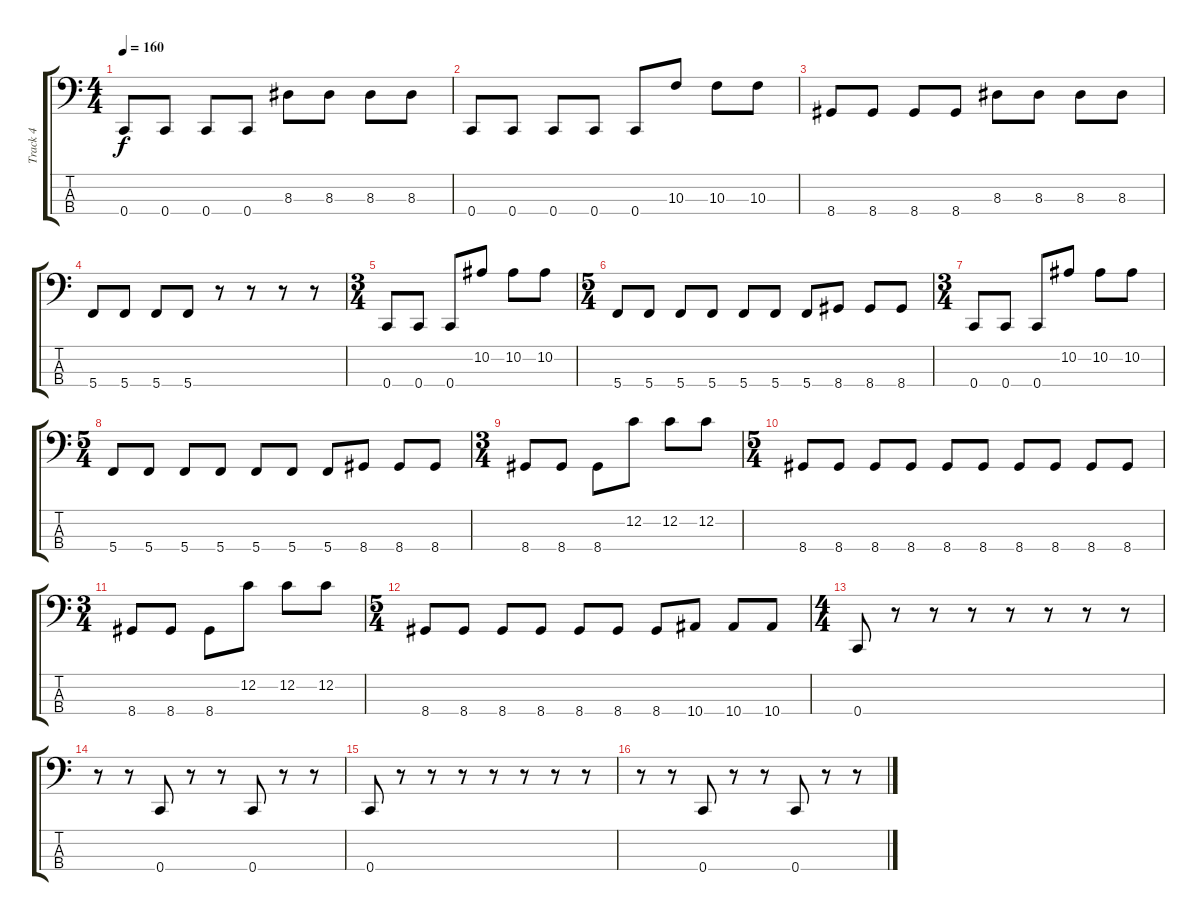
\track ("Track 4" "Track 4") {instrument electricbassfinger}
\staff {score tabs}
\tuning (F2 C2 G1 C1) {hide}
\ts (4 4)
\tempo 160
\clef f4
\ks c
0.4.8{dy f} 0.4.8 0.4.8 0.4.8 8.3.8 8.3.8 8.3.8 8.3.8 |
0.4.8 0.4.8 0.4.8 0.4.8 0.4.8 10.3.8 10.3.8 10.3.8 |
8.4.8 8.4.8 8.4.8 8.4.8 8.3.8 8.3.8 8.3.8 8.3.8 |
5.4.8 5.4.8 5.4.8 5.4.8 r.8 r.8 r.8 r.8 |
\ts (3 4)
0.4.8 0.4.8 0.4.8 10.2.8 10.2.8 10.2.8 |
\ts (5 4)
5.4.8 5.4.8 5.4.8 5.4.8 5.4.8 5.4.8 5.4.8 8.4.8 8.4.8 8.4.8 |
\ts (3 4)
0.4.8 0.4.8 0.4.8 10.2.8 10.2.8 10.2.8 |
\ts (5 4)
5.4.8 5.4.8 5.4.8 5.4.8 5.4.8 5.4.8 5.4.8 8.4.8 8.4.8 8.4.8 |
\ts (3 4)
8.4.8 8.4.8 8.4.8 12.2.8 12.2.8 12.2.8 |
\ts (5 4)
8.4.8 8.4.8 8.4.8 8.4.8 8.4.8 8.4.8 8.4.8 8.4.8 8.4.8 8.4.8 |
\ts (3 4)
8.4.8 8.4.8 8.4.8 12.2.8 12.2.8 12.2.8 |
\ts (5 4)
8.4.8 8.4.8 8.4.8 8.4.8 8.4.8 8.4.8 8.4.8 10.4.8 10.4.8 10.4.8 |
\ts (4 4)
0.4.8{instrument slapbass1} r.8 r.8 r.8 r.8 r.8 r.8 r.8 |
r.8 r.8 0.4.8 r.8 r.8 0.4.8 r.8 r.8 |
0.4.8{instrument slapbass1} r.8 r.8 r.8 r.8 r.8 r.8 r.8 |
r.8 r.8 0.4.8 r.8 r.8 0.4.8 r.8 r.8
